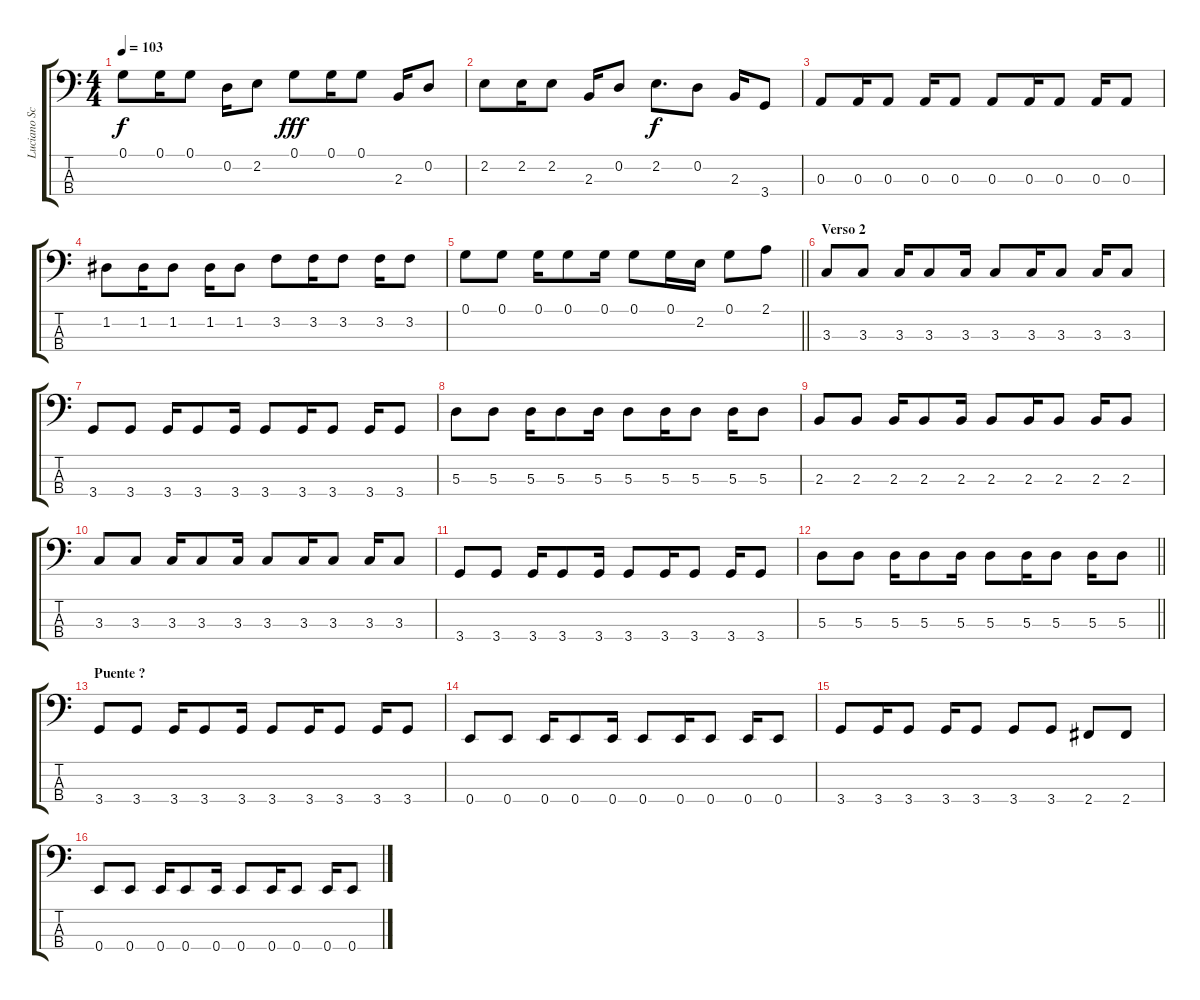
\track ("Luciano Scaglione" "Luciano Sc") {instrument electricbasspick}
\staff {score tabs}
\tuning (G2 D2 A1 E1) {hide}
\ts (4 4)
\tempo 103
\clef f4
\ks c
0.1.8{dy f} 0.1.16 0.1.8 0.2.16 2.2.8 0.1.8{dy fff} 0.1.16 0.1.8 2.3.16 0.2.8 |
2.2.8 2.2.16 2.2.8 2.3.16 0.2.8 2.2.8{d dy f} 0.2.8 2.3.16 3.4.8 |
0.3.8 0.3.16 0.3.8 0.3.16 0.3.8 0.3.8 0.3.16 0.3.8 0.3.16 0.3.8 |
1.2.8 1.2.16 1.2.8 1.2.16 1.2.8 3.2.8 3.2.16 3.2.8 3.2.16 3.2.8 |
\barLineRight lightlight
0.1.8 0.1.8 0.1.16 0.1.8 0.1.16 0.1.8 0.1.16 2.2.16 0.1.8 2.1.8 |
\section ("" "Verso 2")
3.3.8 3.3.8 3.3.16 3.3.8 3.3.16 3.3.8 3.3.16 3.3.8 3.3.16 3.3.8 |
3.4.8 3.4.8 3.4.16 3.4.8 3.4.16 3.4.8 3.4.16 3.4.8 3.4.16 3.4.8 |
5.3.8 5.3.8 5.3.16 5.3.8 5.3.16 5.3.8 5.3.16 5.3.8 5.3.16 5.3.8 |
2.3.8 2.3.8 2.3.16 2.3.8 2.3.16 2.3.8 2.3.16 2.3.8 2.3.16 2.3.8 |
3.3.8 3.3.8 3.3.16 3.3.8 3.3.16 3.3.8 3.3.16 3.3.8 3.3.16 3.3.8 |
3.4.8 3.4.8 3.4.16 3.4.8 3.4.16 3.4.8 3.4.16 3.4.8 3.4.16 3.4.8 |
\barLineRight lightlight
5.3.8 5.3.8 5.3.16 5.3.8 5.3.16 5.3.8 5.3.16 5.3.8 5.3.16 5.3.8 |
\section ("" "Puente ?")
3.4.8 3.4.8 3.4.16 3.4.8 3.4.16 3.4.8 3.4.16 3.4.8 3.4.16 3.4.8 |
0.4.8 0.4.8 0.4.16 0.4.8 0.4.16 0.4.8 0.4.16 0.4.8 0.4.16 0.4.8 |
3.4.8 3.4.16 3.4.8 3.4.16 3.4.8 3.4.8 3.4.8 2.4.8 2.4.8 |
0.4.8 0.4.8 0.4.16 0.4.8 0.4.16 0.4.8 0.4.16 0.4.8 0.4.16 0.4.8
